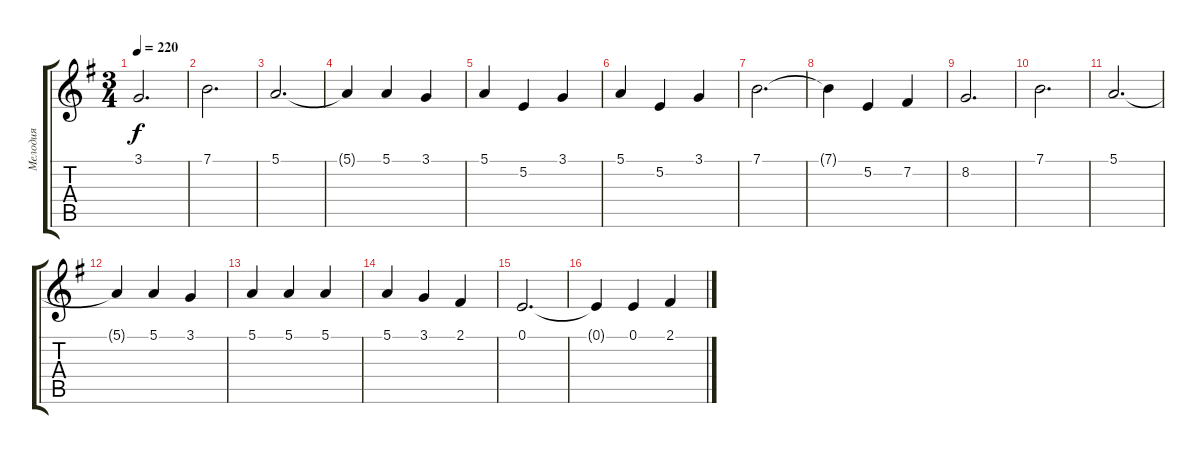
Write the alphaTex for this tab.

\track ("Мелодия" "Мелодия") {instrument acousticgrandpiano}
\staff {score tabs}
\tuning (E4 B3 G3 D3 A2 E2) {hide}
\ts (3 4)
\tempo 220
\clef g2
\ks eminor
3.1.2{d dy f} |
7.1.2{d} |
5.1.2{d} |
5.1{t}.4 5.1.4 3.1.4 |
5.1.4 5.2.4 3.1.4 |
5.1.4 5.2.4 3.1.4 |
7.1.2{d} |
7.1{t}.4 5.2.4 7.2.4 |
8.2.2{d} |
7.1.2{d} |
5.1.2{d} |
5.1{t}.4 5.1.4 3.1.4 |
5.1.4 5.1.4 5.1.4 |
5.1.4 3.1.4 2.1.4 |
0.1.2{d} |
0.1{t}.4 0.1.4 2.1.4
